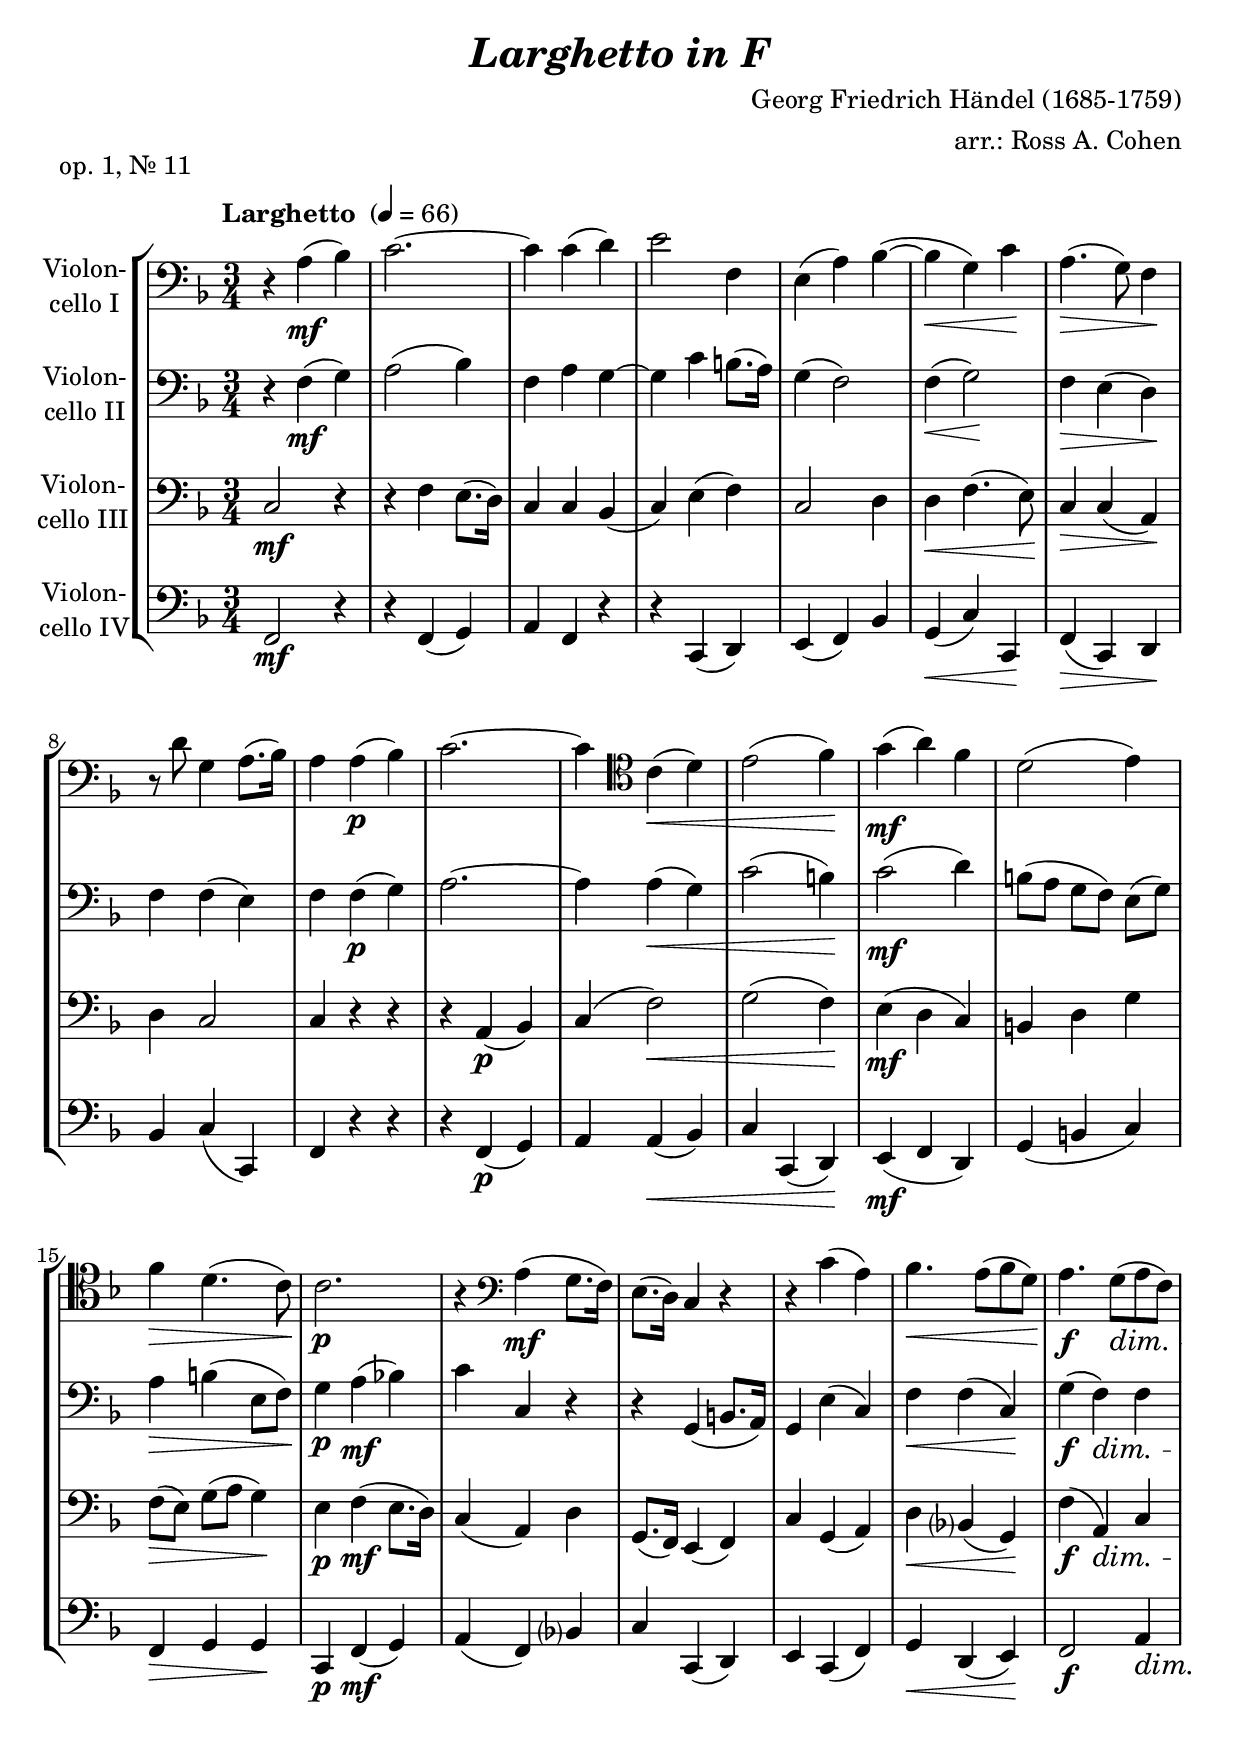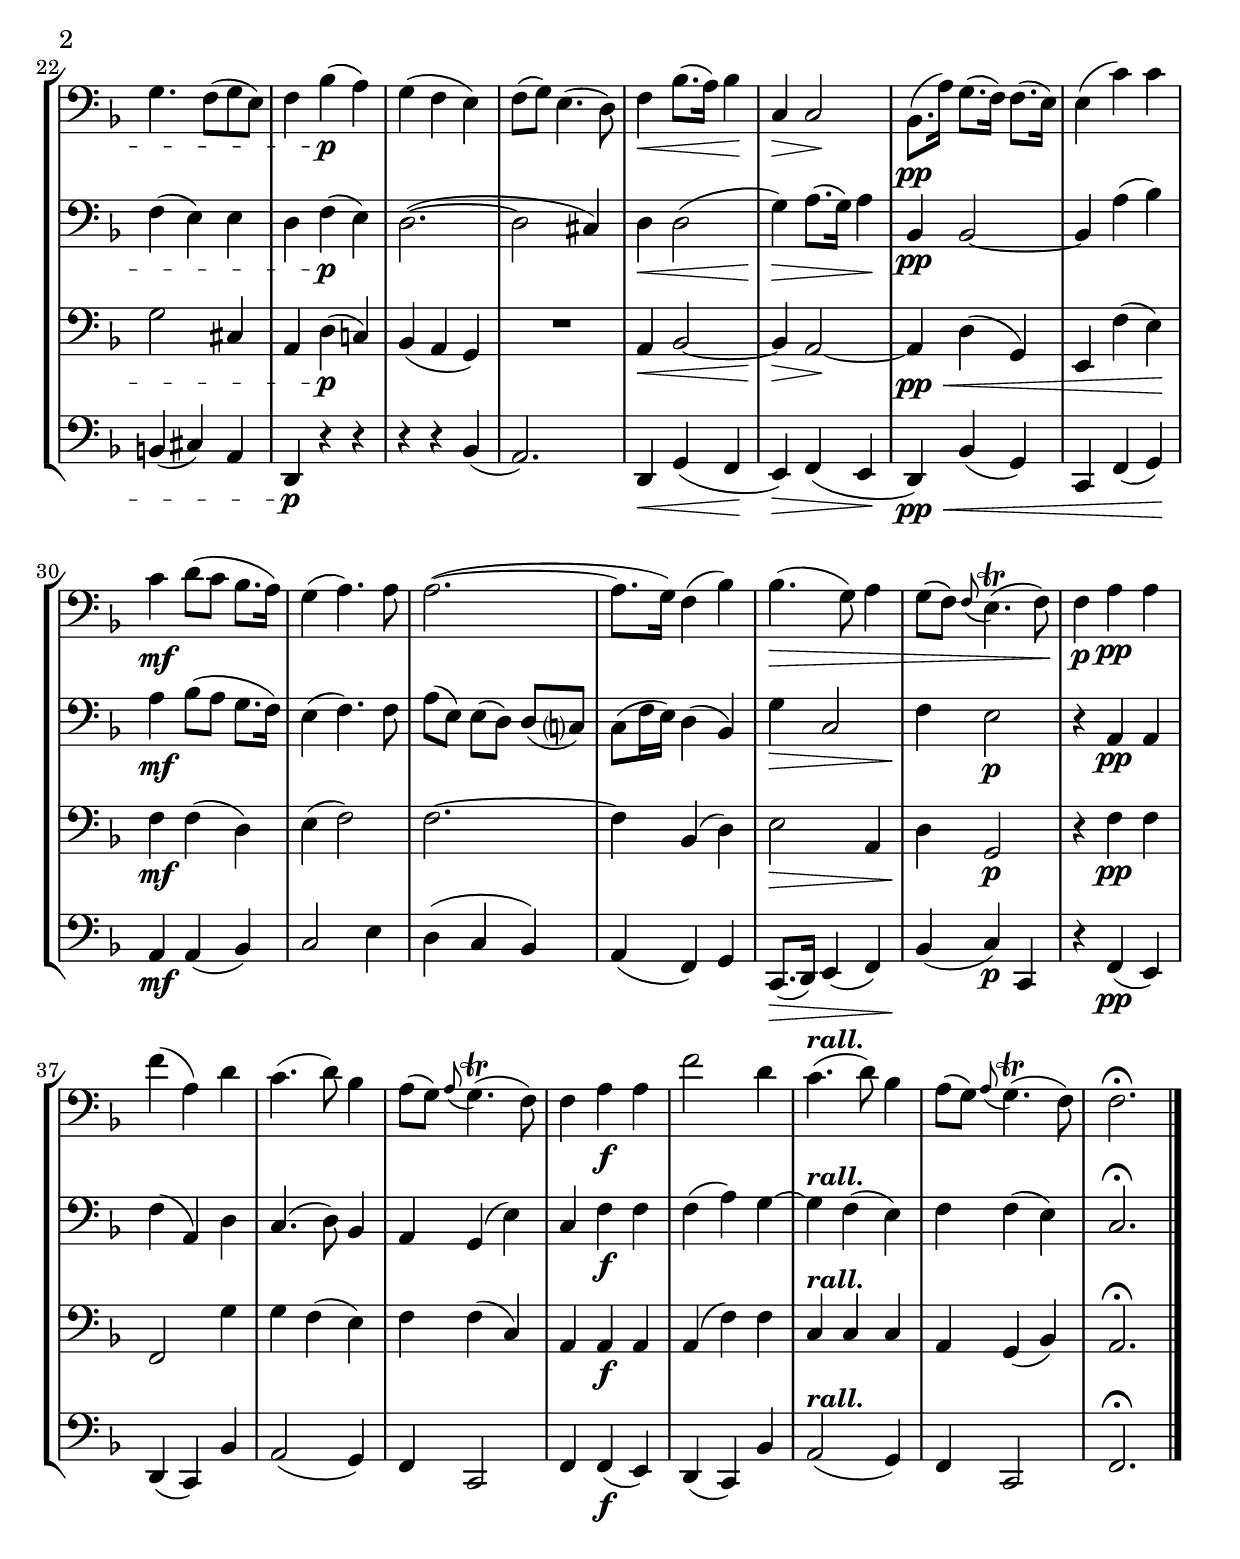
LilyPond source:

\version "2.14.2"
\include "deutsch.ly"
  
#(set-global-staff-size 22.5)

\header {
  title     = \markup \bold \italic "Larghetto in F"
  composer  = "Georg Friedrich Händel (1685-1759)"
  arranger  = "arr.: Ross A. Cohen"
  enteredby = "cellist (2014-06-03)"
  piece     = "op. 1, Nr. 11"
}

voiceconsts = {
  \key f \major
  \time 3/4
  \clef "bass"
  \numericTimeSignature
  \compressFullBarRests
  \tempo "Larghetto " 4=66
}

%minstr = "harpsichord"
mihi = "clarinet"
%minstr = "accordion"
milo = "bassoon"

rall = \markup \bold \italic "rall."

va = \relative c' {
  \voiceconsts

  r4 a(\mf b)
  c2.~
  c4 c( d)
  e2 f,4
  e( a) b(~

  b\< g) c\!
  a4.(\> g8) f4\!
  r8 d' g,4 a8.( b16)
  a4 a(\p b)
  c2.~
  c4 \clef "tenor" c(\< d)

  e2( f4)\!
  g(\mf a) f
  d2( e4)
  f\> d4.( c8)\!
  c2.\p
  r4 \clef "bass" a(\mf g8. f16)

  e8.( d16) c4 r
  r c'( a)
  b4.\< a8( b g)\!
  a4.\f g8(\dim a f)
  g4. f8( g e)

  f4 b(\p a)
  g( f e)
  f8( g) e4.( d8)
  f4\< b8.( a16) b4\!
  c,\> c2\!

  b8.(\pp a'16) g8.( f16) f8.( e16)
  e4( c') c\!
  c\mf d8( c b8. a16)
  g4( a4.) a8
  a2.(~
  a8. g16) f4( b)

  b4.(\> g8) a4
  g8( f) \appoggiatura f e4.(\trill f8)\!
  f4\p a\pp a
  f'( a,) d
  c4.( d8) b4

  a8( g) \appoggiatura a g4.(\trill f8)
  f4 a\f a
  f'2 d4
  c4.(^\rall d8) b4
  a8( g) \appoggiatura a g4.(\trill f8)
  f2.\fermata \bar "|."
}

vb = \relative c {
  \voiceconsts

  r4 f(\mf g)
  a2( b4)
  f a g~
  g c h8.( a16)
  g4( f2)

  f4(\< g2)\!
  f4\> e( d)\!
  f f( e)
  f f(\p g)
  a2.~
  a4 a(\< g)

  c2( h4)\!
  c2(\mf d4)
  h8( a g[ f]) e( g)
  a4\> h( e,8 f)\!
  g4\p a(\mf b!)

  c c, r
  r g( h8. a16)
  g4 e'( c)
  f\< f( c)\!
  g'(\f f)\dim f

  f( e) e
  d f(\p e)
  d2.(~
  d2 cis4)
  d\< d2(
  g4)\!\> a8.( g16) a4\!

  b,\pp b2~
  b4 a'( b)\!
  a\mf b8( a g8. f16)
  e4( f4.) f8
  a( e) e[( d)] d( c?)

  c( f16 e) d4( b)
  g'\> c,2
  f4\! e2\p
  r4 a,\pp a
  f'( a,) d
  c4.( d8) b4

  a g( e')
  c f\f f
  f( a) g~
  g^\rall f( e)
  f f( e)
  c2.\fermata \bar "|."
}

vc = \relative c {
  \voiceconsts

  c2\mf r4
  r f e8.( d16)
  c4 c b(
  c) e( f)
  c2 d4
  d\< f4.( e8)\!

  c4\> c( a)\!
  d c2
  c4 r r
  r a(\p b)
  c( f2)\<
  g( f4)\!
  e(\mf d c)

  h d g
  f8[(\> e)] g( a g4)\!
  e\p f(\mf e8. d16)
  c4( a) d
  g,8.( f16) e4( f)
  c' g( a)

  d\< b?( g)\!
  f'(\f a,)\dim c
  g'2 cis,4
  a d(\p c!)
  b( a g)
  R2.

  a4\< b2~
  b4\!\> a2~\!
  a4\pp\< d( g,)
  e f'( e)\!
  f\mf f( d)
  e( f2)
  f2.~

  f4 b,( d)
  e2\> a,4
  d\! g,2\p
  r4 f'\pp f
  f,2 g'4
  g f( e)

  f f( c)
  a a\f a
  a( f') f
  c^\rall c c
  a g( b)
  a2.\fermata \bar "|."
}

vd = \relative c {
  \voiceconsts

  f,2\mf r4
  r f( g)
  a f r
  r c( d)
  e( f) b
  g(\< c) c,\!

  f(\> c) d\!
  b' c( c,)
  f r r
  r f(\p g)
  a a(\< b)
  c c,( d)\!
  e(\mf f d)

  g( h c)
  f,\> g g\!
  c,\p f(\mf g)
  a( f) b?
  c c,( d)
  e c( f)

  g\< d( e)\!
  f2\f a4\dim
  h( cis) a
  d,\p r r
  r r b'(
  a2.)
  d,4\< g( f\!

  e)\> f( e\!
  d)\pp\< b'( g)
  c, f( g)\!
  a\mf a( b)
  c2 e4
  d( c b)

  a( f) g
  c,8.(\> d16) e4( f)
  b(\! c)\p c,
  r f(\pp e)
  d( c) b'
  a2( g4)

  f c2
  f4 f(\f e)
  d( c) b'
  a2(^\rall g4)
  f c2
  f2.\fermata \bar "|."
}


music = \new StaffGroup <<
      \new Staff {
	\set Staff.midiInstrument = \mihi
	\set Staff.instrumentName = \markup \center-column { "Violon-" "cello I" }
	\transpose f f { \va }
      }

      \new Staff {
	\set Staff.midiInstrument = \milo
	\set Staff.instrumentName = \markup \center-column { "Violon-" "cello II" }
	\transpose f f { \vb }
      }

      \new Staff {
	\set Staff.midiInstrument = \milo
	\set Staff.instrumentName = \markup \center-column { "Violon-" "cello III" }
	\transpose f f { \vc }
      }

      \new Staff {
	\set Staff.midiInstrument = \milo
	\set Staff.instrumentName = \markup \center-column { "Violon-" "cello IV" }
	\transpose f f { \vd }
      }
>>

\book {
  \score {
    \music
    \layout {}
  }

  \score {
    \unfoldRepeats \music

    \midi {
      \context {
        \Score
      }
    }
  }
}